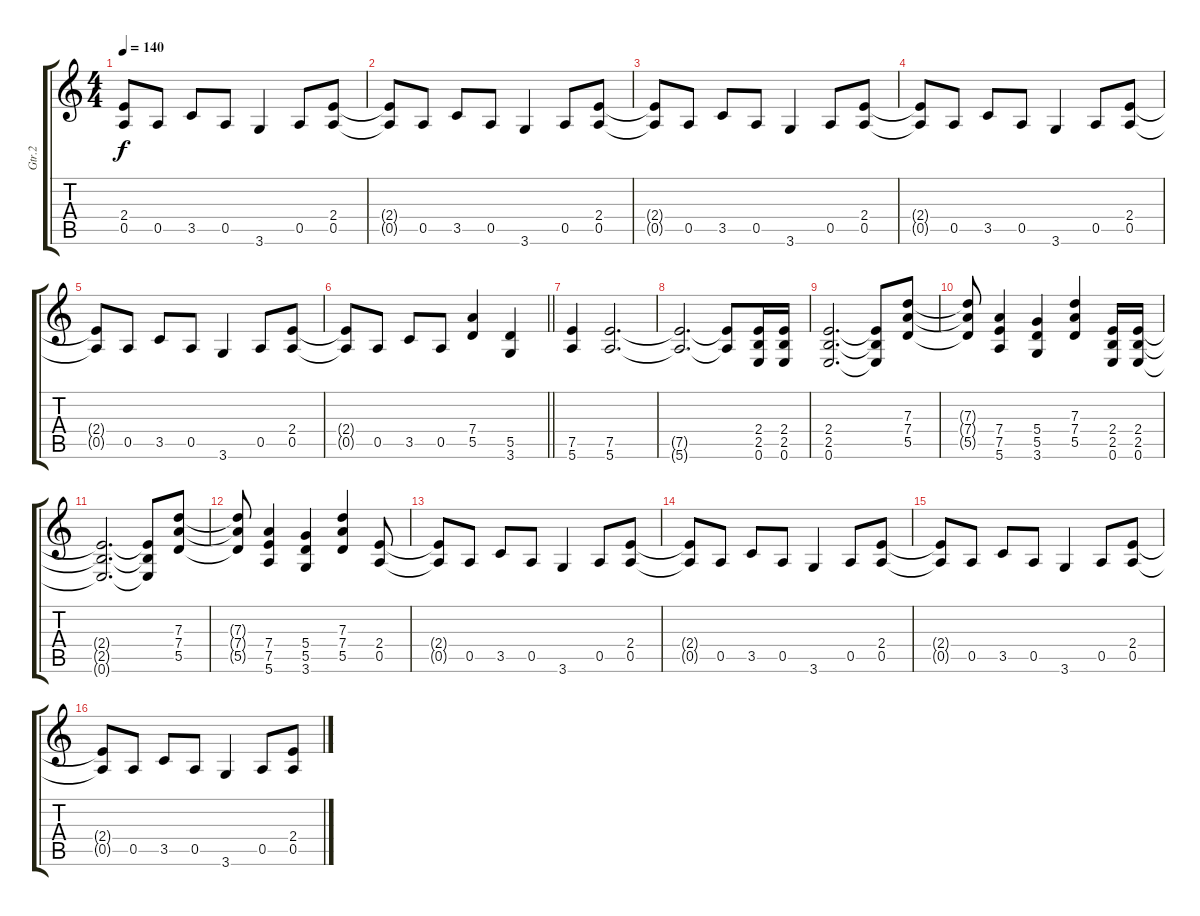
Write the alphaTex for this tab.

\track ("Gtr.2" "Gtr.2") {instrument overdrivenguitar}
\staff {score tabs}
\tuning (E4 B3 G3 D3 A2 E2) {hide}
\ts (4 4)
\tempo 140
\clef g2
\ks c
(2.4{t} 0.5{t}).8{dy f} 0.5.8 3.5.8 0.5.8 3.6.4 0.5.8 (2.4 0.5).8 |
(2.4{t} 0.5{t}).8 0.5.8 3.5.8 0.5.8 3.6.4 0.5.8 (2.4 0.5).8 |
(2.4{t} 0.5{t}).8 0.5.8 3.5.8 0.5.8 3.6.4 0.5.8 (2.4 0.5).8 |
(2.4{t} 0.5{t}).8 0.5.8 3.5.8 0.5.8 3.6.4 0.5.8 (2.4 0.5).8 |
(2.4{t} 0.5{t}).8 0.5.8 3.5.8 0.5.8 3.6.4 0.5.8 (2.4 0.5).8 |
\barLineRight lightlight
(2.4{t} 0.5{t}).8 0.5.8 3.5.8 0.5.8 (7.4 5.5).4 (5.5 3.6).4 |
(7.5 5.6).4 (7.5 5.6).2{d} |
(7.5{t} 5.6{t}).2{d} (7.5{t} 5.6{t}).8 (2.4 2.5 0.6).16 (2.4 2.5 0.6).16 |
(2.4 2.5 0.6).2{d} (2.4{t} 2.5{t} 0.6{t}).8 (7.3 7.4 5.5).8 |
(7.3{t} 7.4{t} 5.5{t}).8 (7.4 7.5 5.6).4 (5.4 5.5 3.6).4 (7.3 7.4 5.5).4 (2.4 2.5 0.6).16 (2.4 2.5 0.6).16 |
(2.4{t} 2.5{t} 0.6{t}).2{d} (2.4{t} 2.5{t} 0.6{t}).8 (7.3 7.4 5.5).8 |
(7.3{t} 7.4{t} 5.5{t}).8 (7.4 7.5 5.6).4 (5.4 5.5 3.6).4 (7.3 7.4 5.5).4 (2.4 0.5).8 |
(2.4{t} 0.5{t}).8 0.5.8 3.5.8 0.5.8 3.6.4 0.5.8 (2.4 0.5).8 |
(2.4{t} 0.5{t}).8 0.5.8 3.5.8 0.5.8 3.6.4 0.5.8 (2.4 0.5).8 |
(2.4{t} 0.5{t}).8 0.5.8 3.5.8 0.5.8 3.6.4 0.5.8 (2.4 0.5).8 |
(2.4{t} 0.5{t}).8 0.5.8 3.5.8 0.5.8 3.6.4 0.5.8 (2.4 0.5).8
